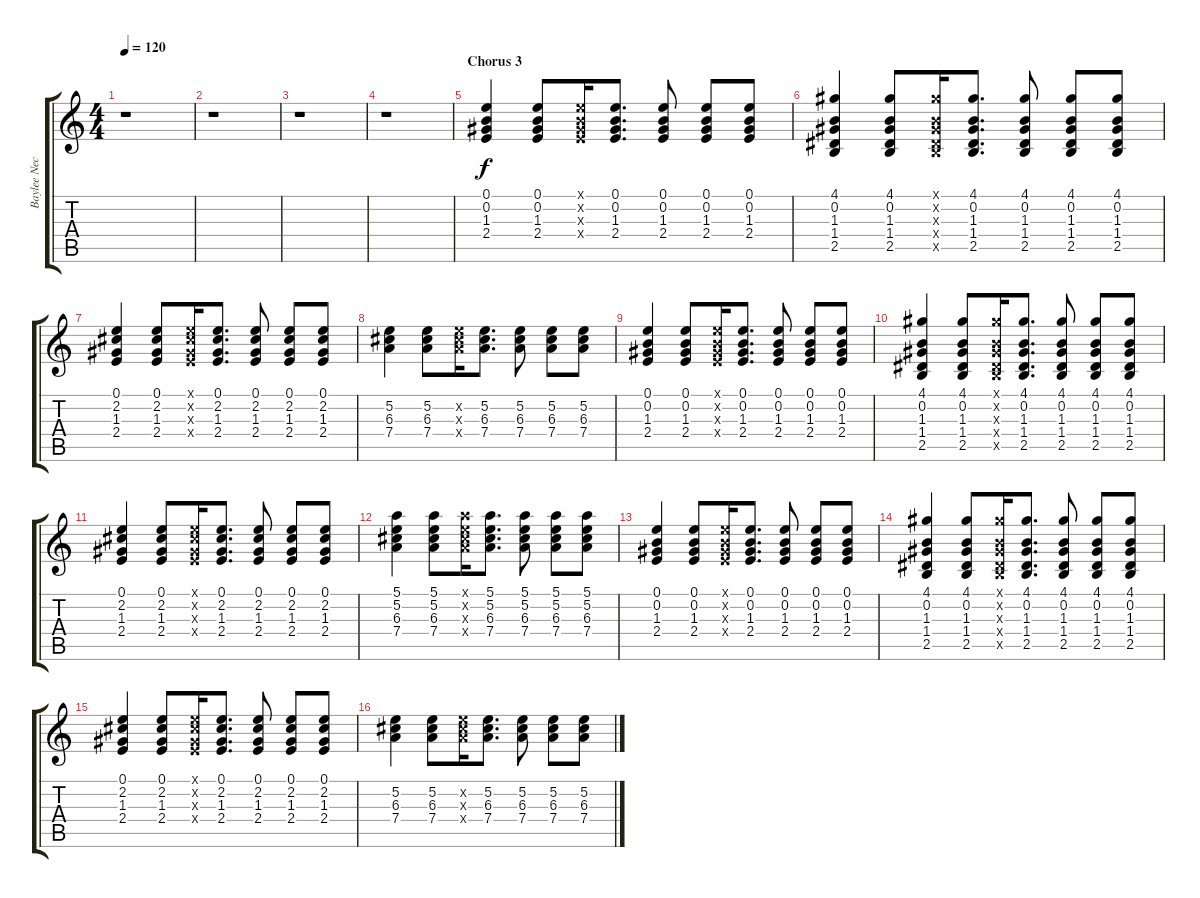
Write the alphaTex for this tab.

\track ("Baylee Neck Clean" "Baylee Nec") {instrument electricguitarjazz}
\staff {score tabs}
\tuning (E4 B3 G3 D3 A2 E2) {hide}
\ts (4 4)
\tempo 120
\clef g2
\ks c
r.1{dy f} |
r.1 |
r.1 |
r.1 |
\section ("" "Chorus 3")
(0.1 0.2 1.3 2.4).4 (0.1 0.2 1.3 2.4).8 (0.1{x} 0.2{x} 1.3{x} 2.4{x}).16 (0.1 0.2 1.3 2.4).8{d} (0.1 0.2 1.3 2.4).8 (0.1 0.2 1.3 2.4).8 (0.1 0.2 1.3 2.4).8 |
(4.1 0.2 1.3 1.4 2.5).4 (4.1 0.2 1.3 1.4 2.5).8 (4.1{x} 0.2{x} 1.3{x} 1.4{x} 2.5{x}).16 (4.1 0.2 1.3 1.4 2.5).8{d} (4.1 0.2 1.3 1.4 2.5).8 (4.1 0.2 1.3 1.4 2.5).8 (4.1 0.2 1.3 1.4 2.5).8 |
(0.1 2.2 1.3 2.4).4 (0.1 2.2 1.3 2.4).8 (0.1{x} 2.2{x} 1.3{x} 2.4{x}).16 (0.1 2.2 1.3 2.4).8{d} (0.1 2.2 1.3 2.4).8 (0.1 2.2 1.3 2.4).8 (0.1 2.2 1.3 2.4).8 |
(5.2 6.3 7.4).4 (5.2 6.3 7.4).8 (5.2{x} 6.3{x} 7.4{x}).16 (5.2 6.3 7.4).8{d} (5.2 6.3 7.4).8 (5.2 6.3 7.4).8 (5.2 6.3 7.4).8 |
(0.1 0.2 1.3 2.4).4 (0.1 0.2 1.3 2.4).8 (0.1{x} 0.2{x} 1.3{x} 2.4{x}).16 (0.1 0.2 1.3 2.4).8{d} (0.1 0.2 1.3 2.4).8 (0.1 0.2 1.3 2.4).8 (0.1 0.2 1.3 2.4).8 |
(4.1 0.2 1.3 1.4 2.5).4 (4.1 0.2 1.3 1.4 2.5).8 (4.1{x} 0.2{x} 1.3{x} 1.4{x} 2.5{x}).16 (4.1 0.2 1.3 1.4 2.5).8{d} (4.1 0.2 1.3 1.4 2.5).8 (4.1 0.2 1.3 1.4 2.5).8 (4.1 0.2 1.3 1.4 2.5).8 |
(0.1 2.2 1.3 2.4).4 (0.1 2.2 1.3 2.4).8 (0.1{x} 2.2{x} 1.3{x} 2.4{x}).16 (0.1 2.2 1.3 2.4).8{d} (0.1 2.2 1.3 2.4).8 (0.1 2.2 1.3 2.4).8 (0.1 2.2 1.3 2.4).8 |
(5.1 5.2 6.3 7.4).4 (5.1 5.2 6.3 7.4).8 (5.1{x} 5.2{x} 6.3{x} 7.4{x}).16 (5.1 5.2 6.3 7.4).8{d} (5.1 5.2 6.3 7.4).8 (5.1 5.2 6.3 7.4).8 (5.1 5.2 6.3 7.4).8 |
(0.1 0.2 1.3 2.4).4 (0.1 0.2 1.3 2.4).8 (0.1{x} 0.2{x} 1.3{x} 2.4{x}).16 (0.1 0.2 1.3 2.4).8{d} (0.1 0.2 1.3 2.4).8 (0.1 0.2 1.3 2.4).8 (0.1 0.2 1.3 2.4).8 |
(4.1 0.2 1.3 1.4 2.5).4 (4.1 0.2 1.3 1.4 2.5).8 (4.1{x} 0.2{x} 1.3{x} 1.4{x} 2.5{x}).16 (4.1 0.2 1.3 1.4 2.5).8{d} (4.1 0.2 1.3 1.4 2.5).8 (4.1 0.2 1.3 1.4 2.5).8 (4.1 0.2 1.3 1.4 2.5).8 |
(0.1 2.2 1.3 2.4).4 (0.1 2.2 1.3 2.4).8 (0.1{x} 2.2{x} 1.3{x} 2.4{x}).16 (0.1 2.2 1.3 2.4).8{d} (0.1 2.2 1.3 2.4).8 (0.1 2.2 1.3 2.4).8 (0.1 2.2 1.3 2.4).8 |
(5.2 6.3 7.4).4 (5.2 6.3 7.4).8 (5.2{x} 6.3{x} 7.4{x}).16 (5.2 6.3 7.4).8{d} (5.2 6.3 7.4).8 (5.2 6.3 7.4).8 (5.2 6.3 7.4).8
